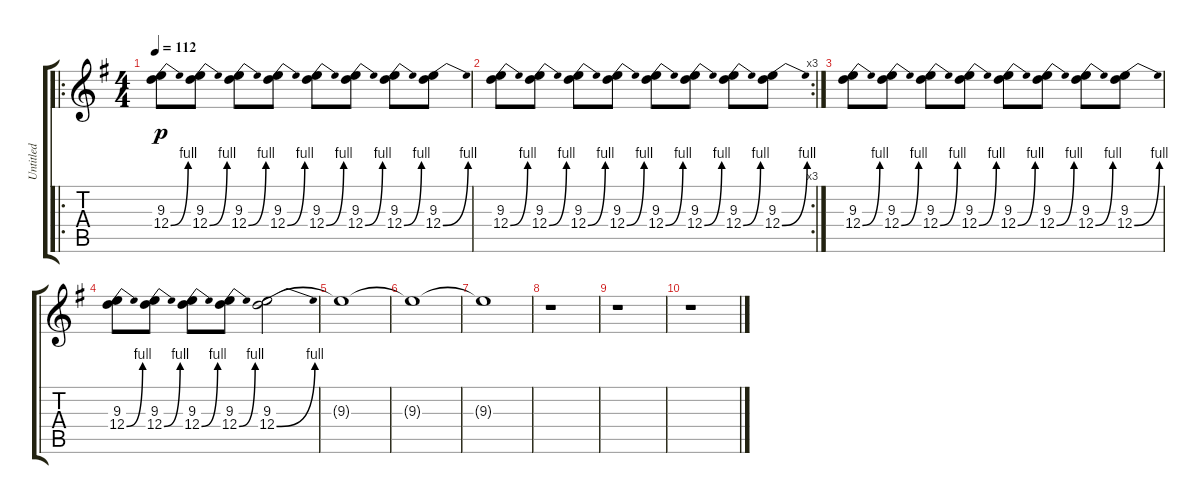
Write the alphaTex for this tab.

\track ("Untitled" "Untitled") {instrument overdrivenguitar}
\staff {score tabs}
\tuning (E4 B3 G3 D3 A2 E2) {hide}
\ro
\ts (4 4)
\tempo 112
\clef g2
\ks g
(9.3 12.4{be (bend 0 0 60 4)}).8{dy p} (9.3 12.4{be (bend 0 0 60 4)}).8 (9.3 12.4{be (bend 0 0 60 4)}).8 (9.3 12.4{be (bend 0 0 60 4)}).8 (9.3 12.4{be (bend 0 0 60 4)}).8 (9.3 12.4{be (bend 0 0 60 4)}).8 (9.3 12.4{be (bend 0 0 60 4)}).8 (9.3 12.4{be (bend 0 0 60 4)}).8 |
\rc 3
(9.3 12.4{be (bend 0 0 60 4)}).8 (9.3 12.4{be (bend 0 0 60 4)}).8 (9.3 12.4{be (bend 0 0 60 4)}).8 (9.3 12.4{be (bend 0 0 60 4)}).8 (9.3 12.4{be (bend 0 0 60 4)}).8 (9.3 12.4{be (bend 0 0 60 4)}).8 (9.3 12.4{be (bend 0 0 60 4)}).8 (9.3 12.4{be (bend 0 0 60 4)}).8 |
(9.3 12.4{be (bend 0 0 60 4)}).8 (9.3 12.4{be (bend 0 0 60 4)}).8 (9.3 12.4{be (bend 0 0 60 4)}).8 (9.3 12.4{be (bend 0 0 60 4)}).8 (9.3 12.4{be (bend 0 0 60 4)}).8 (9.3 12.4{be (bend 0 0 60 4)}).8 (9.3 12.4{be (bend 0 0 60 4)}).8 (9.3 12.4{be (bend 0 0 60 4)}).8 |
(9.3 12.4{be (bend 0 0 60 4)}).8 (9.3 12.4{be (bend 0 0 60 4)}).8 (9.3 12.4{be (bend 0 0 60 4)}).8 (9.3 12.4{be (bend 0 0 60 4)}).8 (9.3 12.4{be (bend 0 0 60 4)}).2 |
9.3{t}.1 |
9.3{t}.1 |
9.3{t}.1 |
r.1 |
r.1 |
r.1
